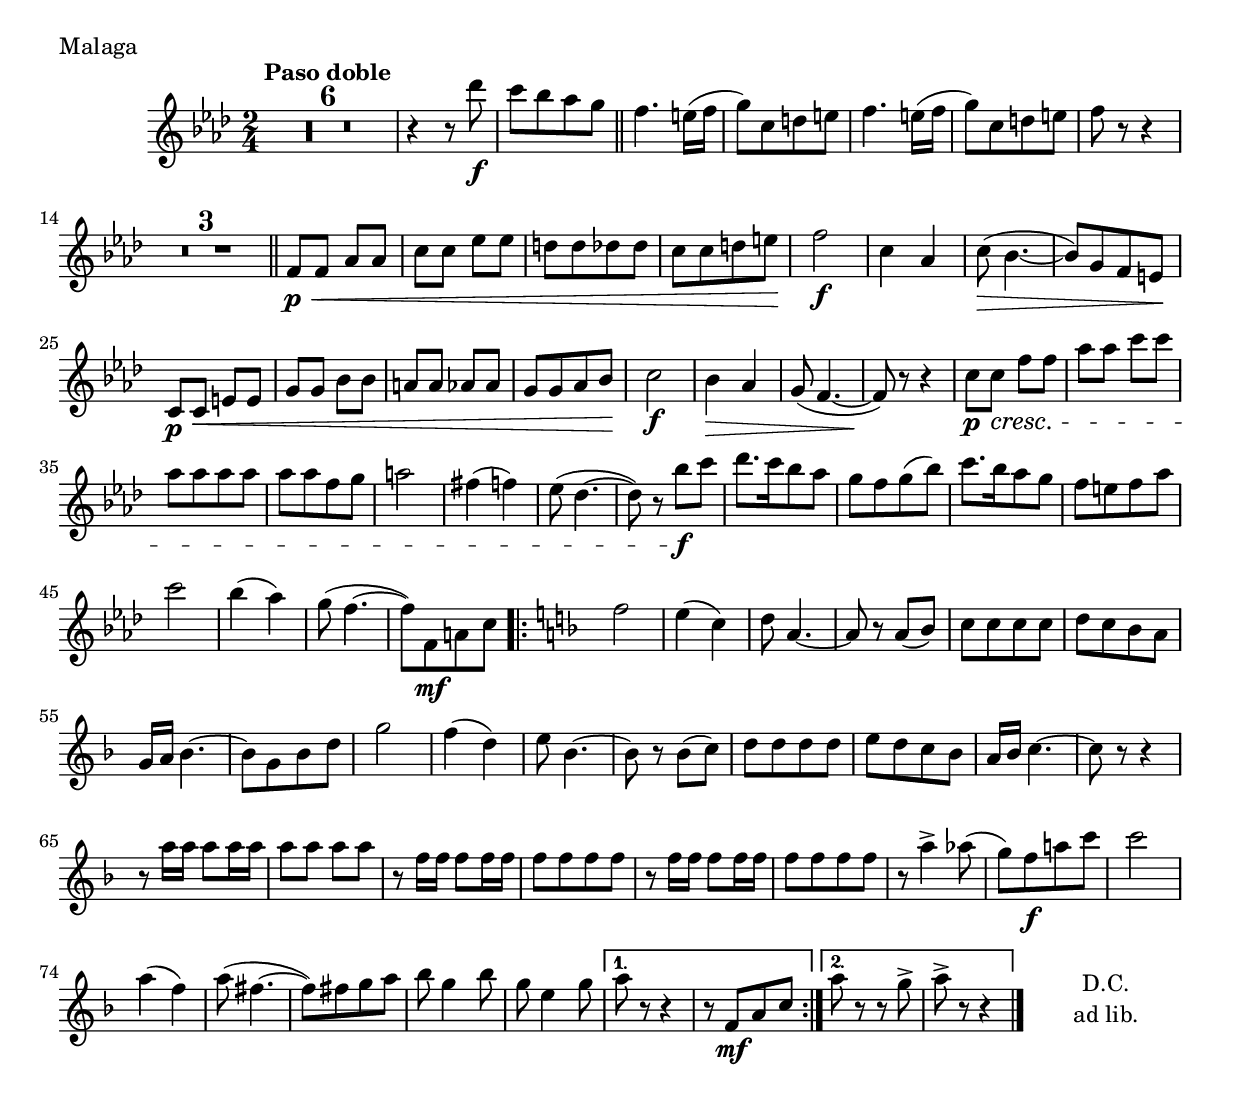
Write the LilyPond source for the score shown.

\version "2.18.0"
% When ready to include in collection:	1. Comment out top section with \Include file(s)
%					2. \midi section if present.
%Comment out from here
%{
\include "../../../Includes/Polis_format.ily"

%...to here
%}
  \score {

    % Svenska Polisens Marscher: 1. Malaga   
    \relative c'' { 
    	    \key aes \major \time 2/4 
    	    \compressFullBarRests
    	    \set Score.markFormatter = #format-mark-box-letters
    	    R2*6^\markup {\bold {Paso doble}} |r4 r8 des'\f 
    	    c [bes aes g] \bar "||"
    	    f4. e16 (f |g8) [c, d e] |f4. e16 (f |g8) [c, d e] |f r r4 |R2*3
    	    \bar "||" |f,8\p\< f aes aes |c c ees ees |d [d des des] 
    	    c [c d e]\! |f2\f |c4 aes |c8\> (bes4.~|bes8) [g f e]\! |c\p c\< e e 
    	    g g bes bes 
    	    a [a] aes [aes] |g [g aes bes]\! |c2\f |bes4\> aes |g8 (f4.~ 
    	    f8)\! r r4 
    	    c'8\p c\cresc f f |aes aes c c |aes [aes aes aes] |aes [aes f g] 
    	    a2 |fis4 (f) |ees8 (des4.~ |des8) r bes'\f c |des8. [c16 bes8 aes] 
    	    g [f g (bes)] |c8. [bes16 aes8 g] |f [e f aes] |c2 |bes4 (aes) 
    	    g8 (f4.~ | f8) [f,\mf a c]
    	    
    	    \repeat volta 2 {
    	    \key f \major
    	    f2 |e4 (c) |d8 a4.~ |a8 r a (bes) |c [c c c] |d [c bes a] 
    	    g16 a bes4.~
    	    bes8 [g bes d] |g2 |f4 (d) |e8 bes4.~ |bes8 r bes (c) |d [d d d]
    	    e [d c bes] |a16 bes c4.~ |c8 r r4 |r8 a'16 a a8 a16 a 
    	    a8 a a a] |r f16 f f8 f16 f |f8 [f f f] 
    	    r f16 f f8 f16 f |f8 [f f f] |r a4-> aes8 ( 
    	    g) [f\f a! c] |c2 |a4 (f) |a8 (fis4.~ |fis8) [fis g a] |bes8 g4 bes8
    	    g8 e4 g8 }
    	    \alternative {
    	    	    {a8 r r4 |r8 f,\mf [a c]}
    	    	    {a'8 r r g-> |a-> r r4}
    	    }
    	    \bar "|."
\override Staff.KeySignature.break-visibility = #all-invisible
\override Staff.Clef.break-visibility = #all-invisible
\cadenzaOn
      \stopStaff
      
         \once \override TextScript.extra-offset = #'( 4 . -3.5 )
         | s1*0^\markup {\center-column { D.C. \line {ad lib.}}} 

        
        % Increasing the unfold counter will expand the staff-free space
        \repeat unfold 4 {
          s4 s4
          \bar ""
        }
        
        \break
     \startStaff
   \cadenzaOff

    }%end relative
    \header {
    	    piece = "Malaga"
    	    composer = "Josef Rixner"
    	}
  }%end score
